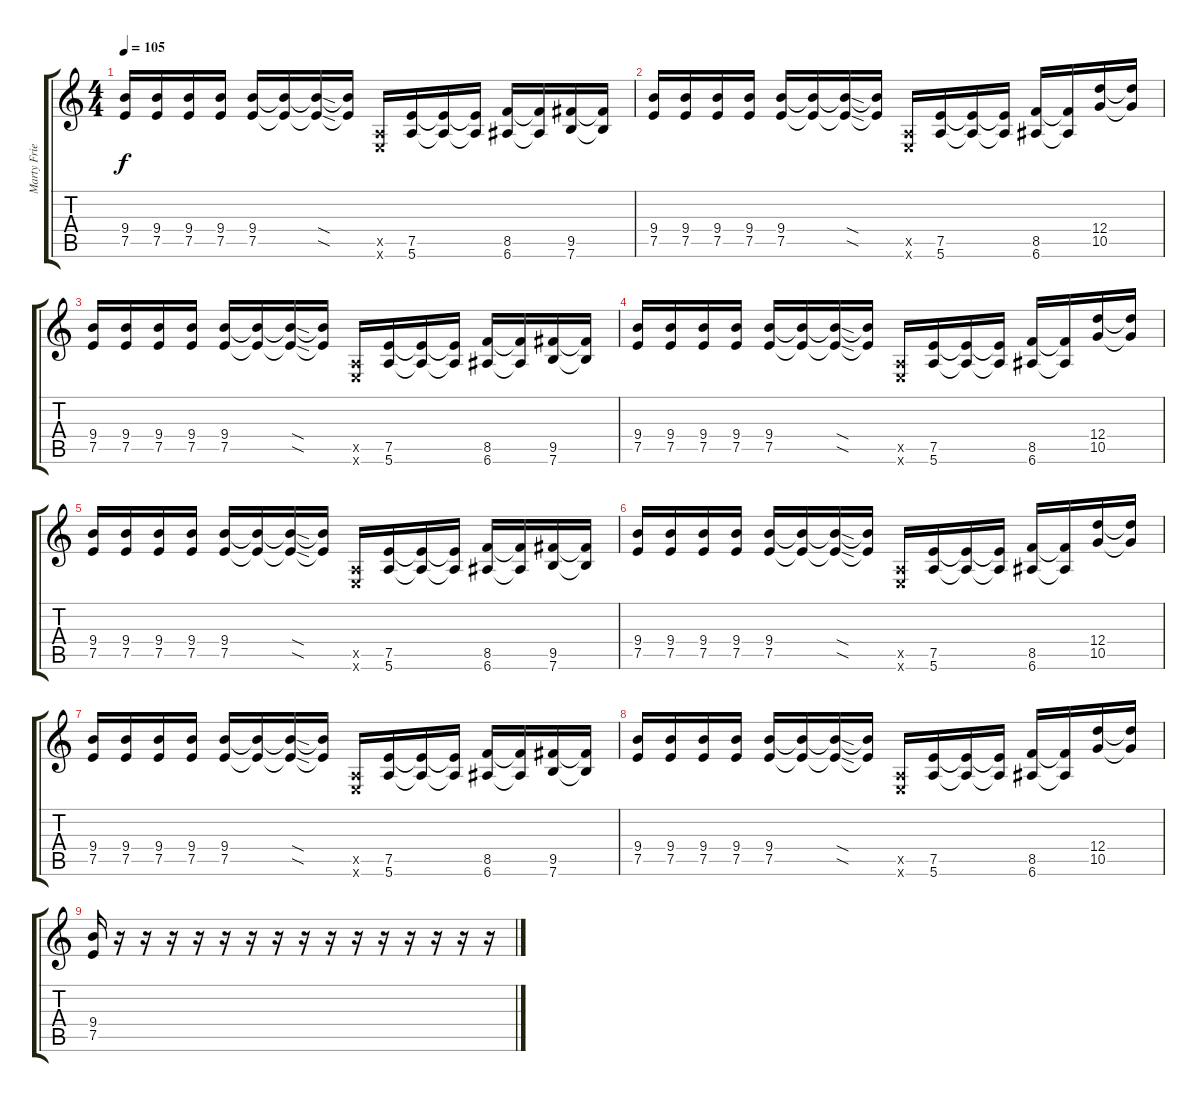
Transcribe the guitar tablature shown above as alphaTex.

\track ("Marty Friedman" "Marty Frie") {instrument distortionguitar}
\staff {score tabs}
\tuning (E4 B3 G3 D3 A2 E2) {hide}
\ts (4 4)
\tempo 105
\clef g2
\ks c
(9.4 7.5).16{dy f} (9.4 7.5).16 (9.4 7.5).16 (9.4 7.5).16 (9.4 7.5).16 (9.4{t} 7.5{t}).16 (9.4{sod t} 7.5{sod t}).16 (9.4{t} 7.5{t}).16 (0.5{x} 0.6{x}).16 (7.5 5.6).16 (7.5{t} 5.6{t}).16 (7.5{t} 5.6{t}).16 (8.5 6.6).16 (8.5{t} 6.6{t}).16 (9.5 7.6).16 (9.5{t} 7.6{t}).16 |
(9.4 7.5).16 (9.4 7.5).16 (9.4 7.5).16 (9.4 7.5).16 (9.4 7.5).16 (9.4{t} 7.5{t}).16 (9.4{sod t} 7.5{sod t}).16 (9.4{t} 7.5{t}).16 (0.5{x} 0.6{x}).16 (7.5 5.6).16 (7.5{t} 5.6{t}).16 (7.5{t} 5.6{t}).16 (8.5 6.6).16 (8.5{t} 6.6{t}).16 (12.4 10.5).16 (12.4{t} 10.5{t}).16 |
(9.4 7.5).16 (9.4 7.5).16 (9.4 7.5).16 (9.4 7.5).16 (9.4 7.5).16 (9.4{t} 7.5{t}).16 (9.4{sod t} 7.5{sod t}).16 (9.4{t} 7.5{t}).16 (0.5{x} 0.6{x}).16 (7.5 5.6).16 (7.5{t} 5.6{t}).16 (7.5{t} 5.6{t}).16 (8.5 6.6).16 (8.5{t} 6.6{t}).16 (9.5 7.6).16 (9.5{t} 7.6{t}).16 |
(9.4 7.5).16 (9.4 7.5).16 (9.4 7.5).16 (9.4 7.5).16 (9.4 7.5).16 (9.4{t} 7.5{t}).16 (9.4{sod t} 7.5{sod t}).16 (9.4{t} 7.5{t}).16 (0.5{x} 0.6{x}).16 (7.5 5.6).16 (7.5{t} 5.6{t}).16 (7.5{t} 5.6{t}).16 (8.5 6.6).16 (8.5{t} 6.6{t}).16 (12.4 10.5).16 (12.4{t} 10.5{t}).16 |
(9.4 7.5).16 (9.4 7.5).16 (9.4 7.5).16 (9.4 7.5).16 (9.4 7.5).16 (9.4{t} 7.5{t}).16 (9.4{sod t} 7.5{sod t}).16 (9.4{t} 7.5{t}).16 (0.5{x} 0.6{x}).16 (7.5 5.6).16 (7.5{t} 5.6{t}).16 (7.5{t} 5.6{t}).16 (8.5 6.6).16 (8.5{t} 6.6{t}).16 (9.5 7.6).16 (9.5{t} 7.6{t}).16 |
(9.4 7.5).16 (9.4 7.5).16 (9.4 7.5).16 (9.4 7.5).16 (9.4 7.5).16 (9.4{t} 7.5{t}).16 (9.4{sod t} 7.5{sod t}).16 (9.4{t} 7.5{t}).16 (0.5{x} 0.6{x}).16 (7.5 5.6).16 (7.5{t} 5.6{t}).16 (7.5{t} 5.6{t}).16 (8.5 6.6).16 (8.5{t} 6.6{t}).16 (12.4 10.5).16 (12.4{t} 10.5{t}).16 |
(9.4 7.5).16 (9.4 7.5).16 (9.4 7.5).16 (9.4 7.5).16 (9.4 7.5).16 (9.4{t} 7.5{t}).16 (9.4{sod t} 7.5{sod t}).16 (9.4{t} 7.5{t}).16 (0.5{x} 0.6{x}).16 (7.5 5.6).16 (7.5{t} 5.6{t}).16 (7.5{t} 5.6{t}).16 (8.5 6.6).16 (8.5{t} 6.6{t}).16 (9.5 7.6).16 (9.5{t} 7.6{t}).16 |
(9.4 7.5).16 (9.4 7.5).16 (9.4 7.5).16 (9.4 7.5).16 (9.4 7.5).16 (9.4{t} 7.5{t}).16 (9.4{sod t} 7.5{sod t}).16 (9.4{t} 7.5{t}).16 (0.5{x} 0.6{x}).16 (7.5 5.6).16 (7.5{t} 5.6{t}).16 (7.5{t} 5.6{t}).16 (8.5 6.6).16 (8.5{t} 6.6{t}).16 (12.4 10.5).16 (12.4{t} 10.5{t}).16 |
(9.4 7.5).16 r.16 r.16 r.16 r.16 r.16 r.16 r.16 r.16 r.16 r.16 r.16 r.16 r.16 r.16 r.16
